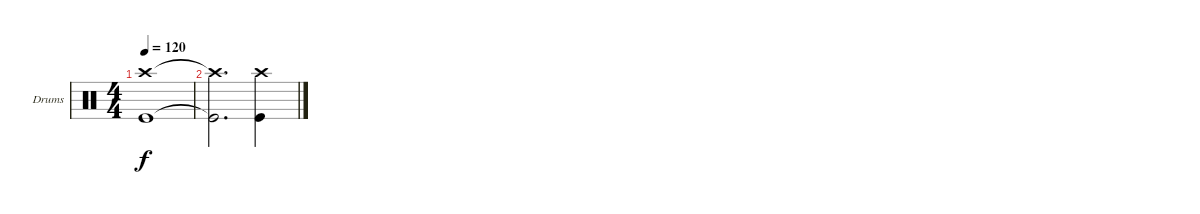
\bracketExtendMode groupsimilarinstruments
\firstSystemTrackNameOrientation horizontal
\otherSystemsTrackNameOrientation horizontal
\track ("Drumkit" "Drums") {instrument percussion}
\staff {score}
\articulation defaults
\ts (4 4)
\tempo 120
\clef neutral
\ks c
("Crash high (hit)" "Kick (hit)").1{dy f} |
("Crash high (hit)"{t} "Kick (hit)"{t}).2{d} ("Crash high (hit)" "Kick (hit)").4
